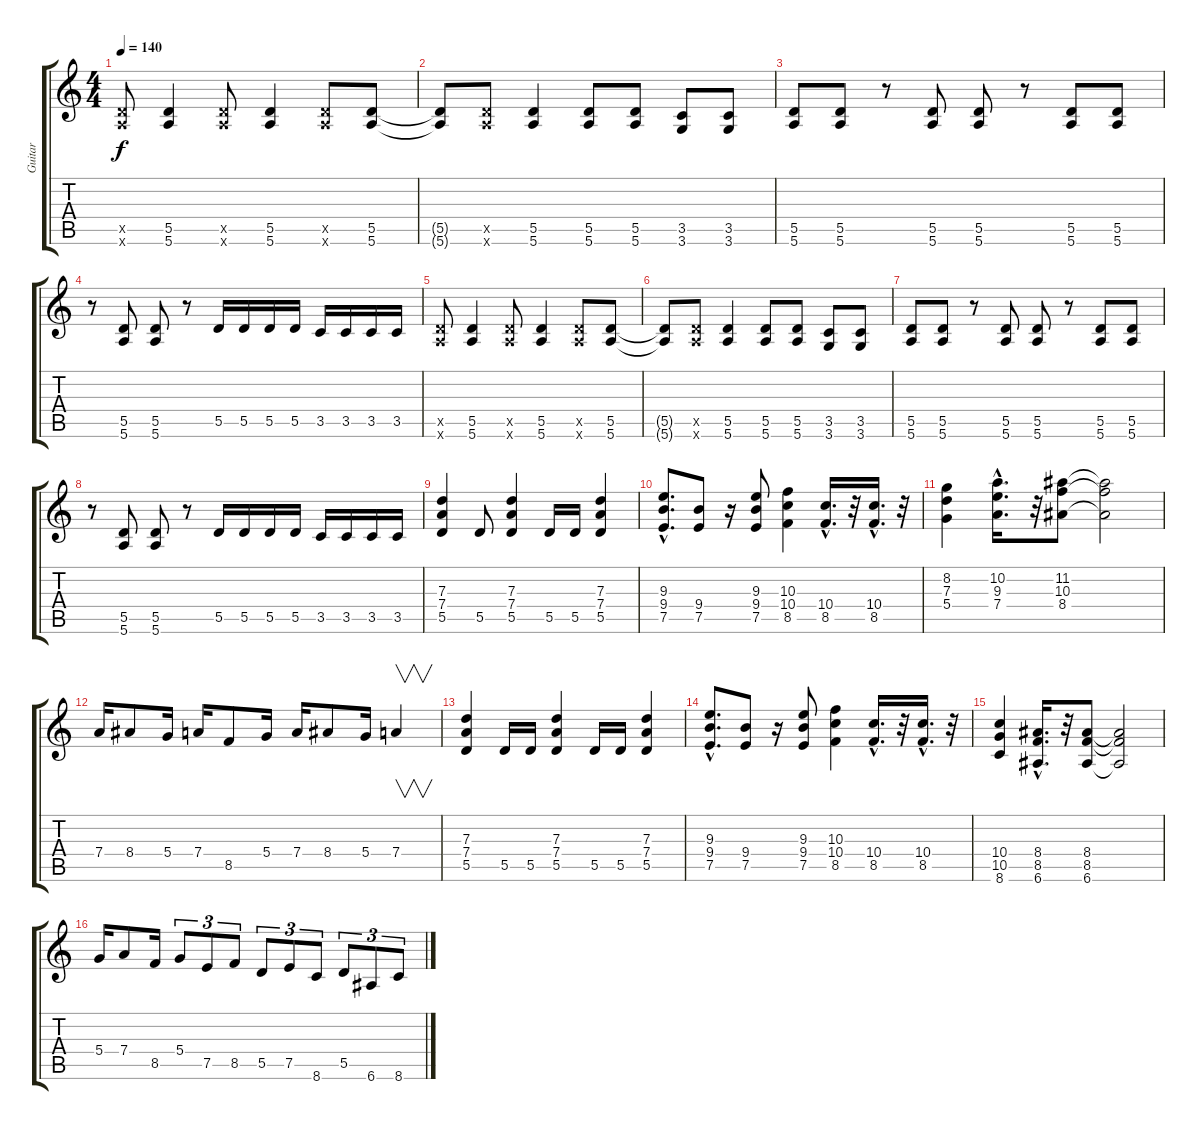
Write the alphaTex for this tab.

\track ("Guitar" "Guitar") {instrument distortionguitar}
\staff {score tabs}
\tuning (E4 B3 G3 D3 A2 E2) {hide}
\ts (4 4)
\tempo 140
\clef g2
\ks c
(5.5{x} 5.6{x}).8{dy f} (5.5 5.6).4 (5.5{x} 5.6{x}).8 (5.5 5.6).4 (5.5{x} 5.6{x}).8 (5.5 5.6).8 |
(5.5{t} 5.6{t}).8 (5.5{x} 5.6{x}).8 (5.5 5.6).4 (5.5 5.6).8 (5.5 5.6).8 (3.5 3.6).8 (3.5 3.6).8 |
(5.5 5.6).8 (5.5 5.6).8 r.8 (5.5 5.6).8 (5.5 5.6).8 r.8 (5.5 5.6).8 (5.5 5.6).8 |
r.8 (5.5 5.6).8 (5.5 5.6).8 r.8 5.5.16 5.5.16 5.5.16 5.5.16 3.5.16 3.5.16 3.5.16 3.5.16 |
(5.5{x} 5.6{x}).8 (5.5 5.6).4 (5.5{x} 5.6{x}).8 (5.5 5.6).4 (5.5{x} 5.6{x}).8 (5.5 5.6).8 |
(5.5{t} 5.6{t}).8 (5.5{x} 5.6{x}).8 (5.5 5.6).4 (5.5 5.6).8 (5.5 5.6).8 (3.5 3.6).8 (3.5 3.6).8 |
(5.5 5.6).8 (5.5 5.6).8 r.8 (5.5 5.6).8 (5.5 5.6).8 r.8 (5.5 5.6).8 (5.5 5.6).8 |
r.8 (5.5 5.6).8 (5.5 5.6).8 r.8 5.5.16 5.5.16 5.5.16 5.5.16 3.5.16 3.5.16 3.5.16 3.5.16 |
(7.3 7.4 5.5).4{volume 11} 5.5.8 (7.3 7.4 5.5).4 5.5.16 5.5.16 (7.3 7.4 5.5).4 |
(9.3{hac} 9.4{hac} 7.5{hac}).8{d} (9.4 7.5).8 r.16 (9.3 9.4 7.5).8 (10.3 10.4 8.5).4 (10.4{hac} 8.5{hac}).16{d} r.32 (10.4{hac} 8.5{hac}).16{d} r.32 |
(8.2 7.3 5.4).4 (10.2{hac} 9.3{hac} 7.4{hac}).16{d} r.32 (11.2 10.3 8.4).8 (11.2{t} 10.3{t} 8.4{t}).2 |
7.4.16 8.4.8 5.4.16 7.4.16 8.5.8 5.4.16 7.4.16 8.4.8 5.4.16 7.4.4{v} |
(7.3 7.4 5.5).4 5.5.16 5.5.16 (7.3 7.4 5.5).4 5.5.16 5.5.16 (7.3 7.4 5.5).4 |
(9.3{hac} 9.4{hac} 7.5{hac}).8{d} (9.4 7.5).8 r.16 (9.3 9.4 7.5).8 (10.3 10.4 8.5).4 (10.4{hac} 8.5{hac}).16{d} r.32 (10.4{hac} 8.5{hac}).16{d} r.32 |
(10.4 10.5 8.6).4 (8.4{hac} 8.5{hac} 6.6{hac}).16{d} r.32 (8.4 8.5 6.6).8 (8.4{t} 8.5{t} 6.6{t}).2 |
5.4.16 7.4.8 8.5.16 5.4.8{tu (3 2)} 7.5.8{tu (3 2)} 8.5.8{tu (3 2)} 5.5.8{tu (3 2)} 7.5.8{tu (3 2)} 8.6.8{tu (3 2)} 5.5.8{tu (3 2)} 6.6.8{tu (3 2)} 8.6.8{tu (3 2)}
